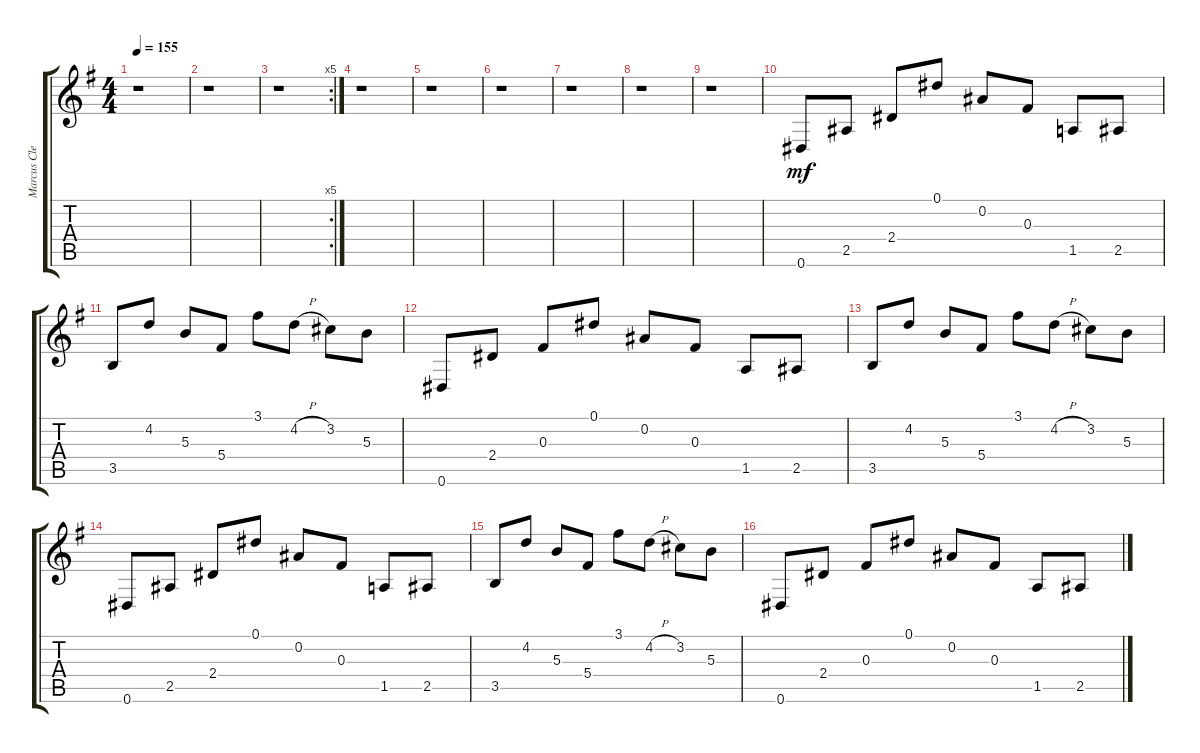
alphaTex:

\track ("Marcus Clean" "Marcus Cle") {instrument acousticguitarnylon}
\staff {score tabs}
\tuning (Eb4 Bb3 Gb3 Db3 Ab2 Eb2) {hide}
\ts (4 4)
\tempo 155
\clef g2
\ks g
r.1{dy f} |
r.1 |
\rc 5
r.1 |
r.1 |
r.1 |
r.1 |
r.1 |
r.1 |
r.1 |
0.6.8{dy mf} 2.5.8 2.4.8 0.1.8 0.2.8 0.3.8 1.5.8 2.5.8 |
3.5.8 4.2.8 5.3.8 5.4.8 3.1.8 4.2{h}.8 3.2.8 5.3.8 |
0.6.8 2.4.8 0.3.8 0.1.8 0.2.8 0.3.8 1.5.8 2.5.8 |
3.5.8 4.2.8 5.3.8 5.4.8 3.1.8 4.2{h}.8 3.2.8 5.3.8 |
0.6.8 2.5.8 2.4.8 0.1.8 0.2.8 0.3.8 1.5.8 2.5.8 |
3.5.8 4.2.8 5.3.8 5.4.8 3.1.8 4.2{h}.8 3.2.8 5.3.8 |
0.6.8 2.4.8 0.3.8 0.1.8 0.2.8 0.3.8 1.5.8 2.5.8
